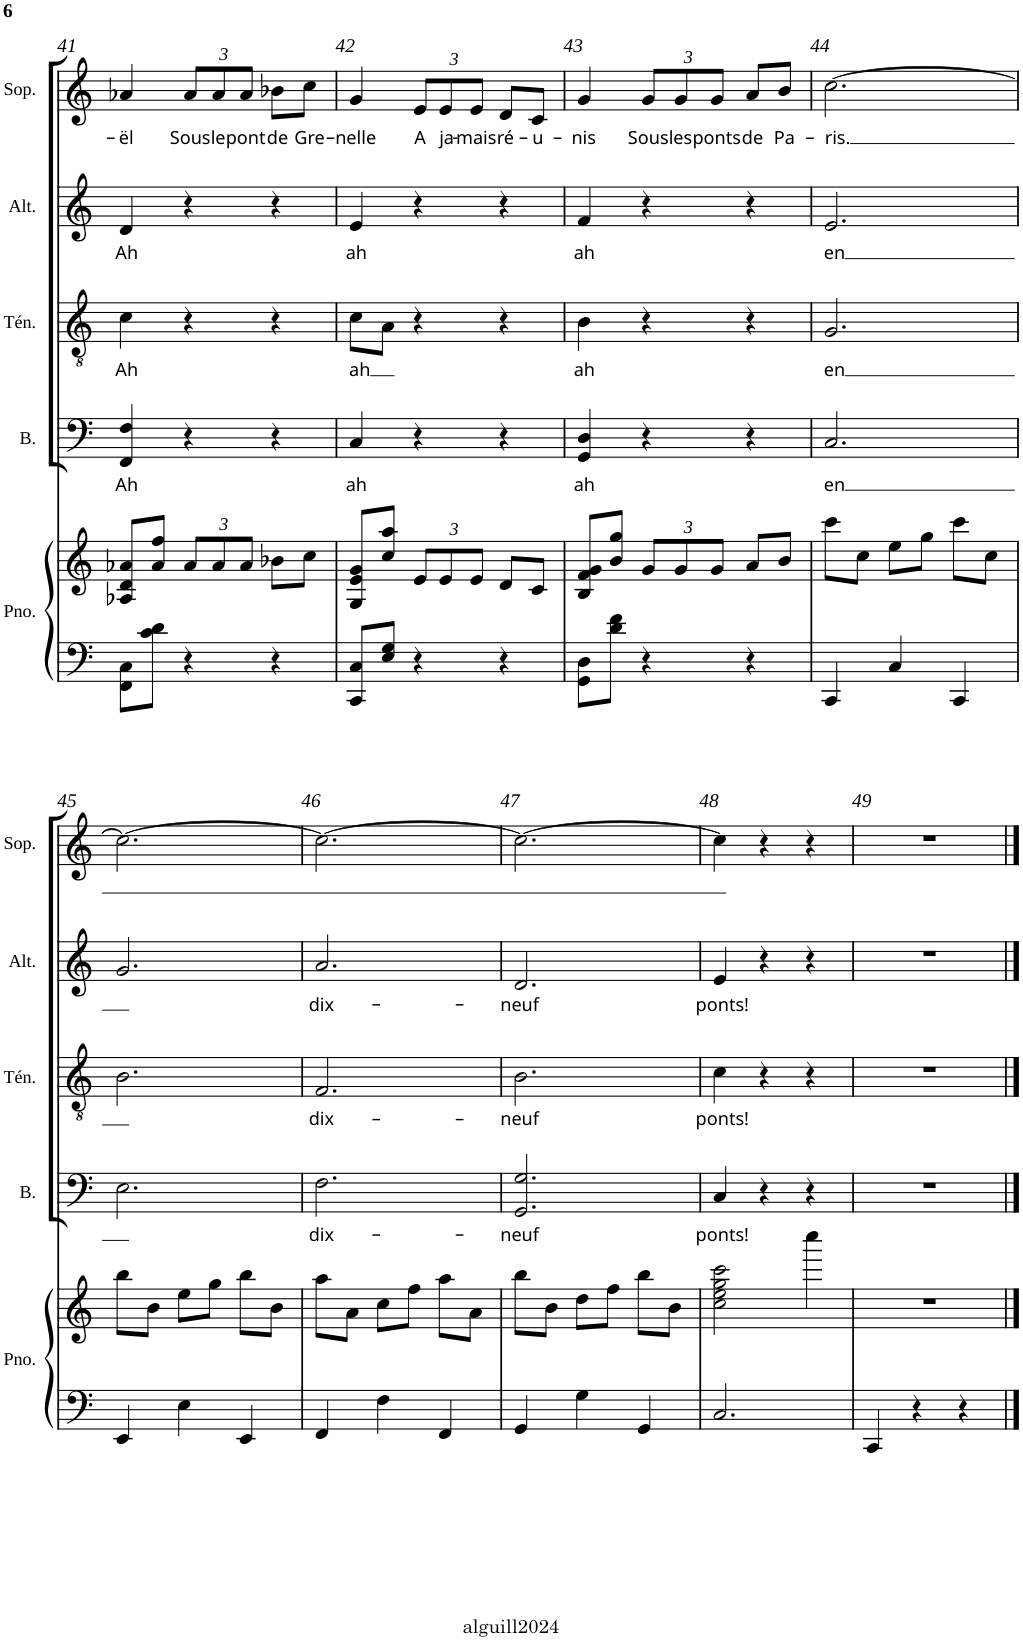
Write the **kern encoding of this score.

**kern	**kern	**kern	**text	**kern	**text	**kern	**text	**kern	**text
*part5	*part5	*part4	*part4	*part3	*part3	*part2	*part2	*part1	*part1
*staff6	*staff5	*staff4	*staff4	*staff3	*staff3	*staff2	*staff2	*staff1	*staff1
*I"Piano	*	*I"Basse	*	*I"Ténor	*	*I"Alto	*	*I"Soprano	*
*I'Pno.	*	*I'B.	*	*I'Tén.	*	*I'Alt.	*	*I'Sop.	*
!!LO:PB:g=z
*clefF4	*clefG2	*clefF4	*	*clefGv2	*	*clefG2	*	*clefG2	*
*k[]	*k[]	*k[]	*	*k[]	*	*k[]	*	*k[]	*
*M3/4	*M3/4	*M3/4	*	*M3/4	*	*M3/4	*	*M3/4	*
=41	=41	=41	=41	=41	=41	=41	=41	=41	=41
!	!	!	!LO:LY:b	!	!LO:LY:b	!	!LO:LY:b	!	!LO:LY:b
8FF\ 8C\L	8A-X/ 8d/ 8a-X/L	4FF/ 4F/	Ah	4c\	Ah	4d/	Ah	4a-X/	-ël
8c\ 8d\J	8a-/ 8ff/J	.	.	.	.	.	.	.	.
*	*Xbrackettup	*	*	*	*	*	*	*Xbrackettup	*
!	!	!	!	!	!	!	!	!	!LO:LY:b
4r	12a-/L	4r	.	4r	.	4r	.	12a-/L	Sous
!	!	!	!	!	!	!	!	!	!LO:LY:b
.	12a-/	.	.	.	.	.	.	12a-/	le
!	!	!	!	!	!	!	!	!	!LO:LY:b
.	12a-/J	.	.	.	.	.	.	12a-/J	pont
!	!	!	!	!	!	!	!	!	!LO:LY:b
4r	8b-X\L	4r	.	4r	.	4r	.	8b-X\L	de
!	!	!	!	!	!	!	!	!	!LO:LY:b
.	8cc\J	.	.	.	.	.	.	8cc\J	Gre-
=42	=42	=42	=42	=42	=42	=42	=42	=42	=42
!	!	!	!LO:LY:b	!	!LO:LY:b	!	!LO:LY:b	!	!LO:LY:b
8CC/ 8C/L	8G/ 8e/ 8g/L	4C/	ah	8c\L	ah	4e/	ah	4g/	-nelle
8E/ 8G/J	8cc/ 8aa/J	.	.	8A\J	.	.	.	.	.
!	!	!	!	!	!	!	!	!	!LO:LY:b
4r	12e/L	4r	.	4r	.	4r	.	12e/L	A
!	!	!	!	!	!	!	!	!	!LO:LY:b
.	12e/	.	.	.	.	.	.	12e/	ja-
!	!	!	!	!	!	!	!	!	!LO:LY:b
.	12e/J	.	.	.	.	.	.	12e/J	-mais
!	!	!	!	!	!	!	!	!	!LO:LY:b
4r	8d/L	4r	.	4r	.	4r	.	8d/L	ré-
!	!	!	!	!	!	!	!	!	!LO:LY:b
.	8c/J	.	.	.	.	.	.	8c/J	-u-
=43	=43	=43	=43	=43	=43	=43	=43	=43	=43
!	!	!	!LO:LY:b	!	!LO:LY:b	!	!LO:LY:b	!	!LO:LY:b
8GG\ 8D\L	8B/ 8f/ 8g/L	4GG/ 4D/	ah	4B\	ah	4f/	ah	4g/	-nis
8d\ 8f\J	8b/ 8gg/J	.	.	.	.	.	.	.	.
!	!	!	!	!	!	!	!	!	!LO:LY:b
4r	12g/L	4r	.	4r	.	4r	.	12g/L	Sous
!	!	!	!	!	!	!	!	!	!LO:LY:b
.	12g/	.	.	.	.	.	.	12g/	les
!	!	!	!	!	!	!	!	!	!LO:LY:b
.	12g/J	.	.	.	.	.	.	12g/J	ponts
!	!	!	!	!	!	!	!	!	!LO:LY:b
4r	8a/L	4r	.	4r	.	4r	.	8a/L	de
!	!	!	!	!	!	!	!	!	!LO:LY:b
.	8b/J	.	.	.	.	.	.	8b/J	Pa-
=44	=44	=44	=44	=44	=44	=44	=44	=44	=44
!	!	!	!LO:LY:b	!	!LO:LY:b	!	!LO:LY:b	!	!LO:LY:b
4CC/	8ccc\L	2.C/	en	2.G/	en	2.e/	en	[2.cc\	-ris.
.	8cc\J	.	.	.	.	.	.	.	.
4C/	8ee\L	.	.	.	.	.	.	.	.
.	8gg\J	.	.	.	.	.	.	.	.
4CC/	8ccc\L	.	.	.	.	.	.	.	.
.	8cc\J	.	.	.	.	.	.	.	.
!!LO:LB:g=z
=45	=45	=45	=45	=45	=45	=45	=45	=45	=45
4EE/	8bb\L	2.E\	.	2.B\	.	2.g/	.	2.cc\_	.
.	8b\J	.	.	.	.	.	.	.	.
4E\	8ee\L	.	.	.	.	.	.	.	.
.	8gg\J	.	.	.	.	.	.	.	.
4EE/	8bb\L	.	.	.	.	.	.	.	.
.	8b\J	.	.	.	.	.	.	.	.
=46	=46	=46	=46	=46	=46	=46	=46	=46	=46
!	!	!	!LO:LY:b	!	!LO:LY:b	!	!LO:LY:b	!	!
4FF/	8aa\L	2.F\	dix-	2.F/	dix-	2.a/	dix-	2.cc\_	.
.	8a\J	.	.	.	.	.	.	.	.
4F\	8cc\L	.	.	.	.	.	.	.	.
.	8ff\J	.	.	.	.	.	.	.	.
4FF/	8aa\L	.	.	.	.	.	.	.	.
.	8a\J	.	.	.	.	.	.	.	.
=47	=47	=47	=47	=47	=47	=47	=47	=47	=47
!	!	!	!LO:LY:b	!	!LO:LY:b	!	!LO:LY:b	!	!
4GG/	8bb\L	2.GG/ 2.G/	-neuf	2.B\	-neuf	2.d/	-neuf	2.cc\_	.
.	8b\J	.	.	.	.	.	.	.	.
4G\	8dd\L	.	.	.	.	.	.	.	.
.	8ff\J	.	.	.	.	.	.	.	.
4GG/	8bb\L	.	.	.	.	.	.	.	.
.	8b\J	.	.	.	.	.	.	.	.
=48	=48	=48	=48	=48	=48	=48	=48	=48	=48
!	!	!	!LO:LY:b	!	!LO:LY:b	!	!LO:LY:b	!	!
2.C/	2cc\ 2ee\ 2gg\ 2ccc\	4C/	ponts!	4c\	ponts!	4e/	ponts!	4cc\]	.
.	.	4r	.	4r	.	4r	.	4r	.
.	4cccc\	4r	.	4r	.	4r	.	4r	.
=49	=49	=49	=49	=49	=49	=49	=49	=49	=49
4CC/	2.r	2.r	.	2.r	.	2.r	.	2.r	.
4r	.	.	.	.	.	.	.	.	.
4r	.	.	.	.	.	.	.	.	.
==	==	==	==	==	==	==	==	==	==
*-	*-	*-	*-	*-	*-	*-	*-	*-	*-
